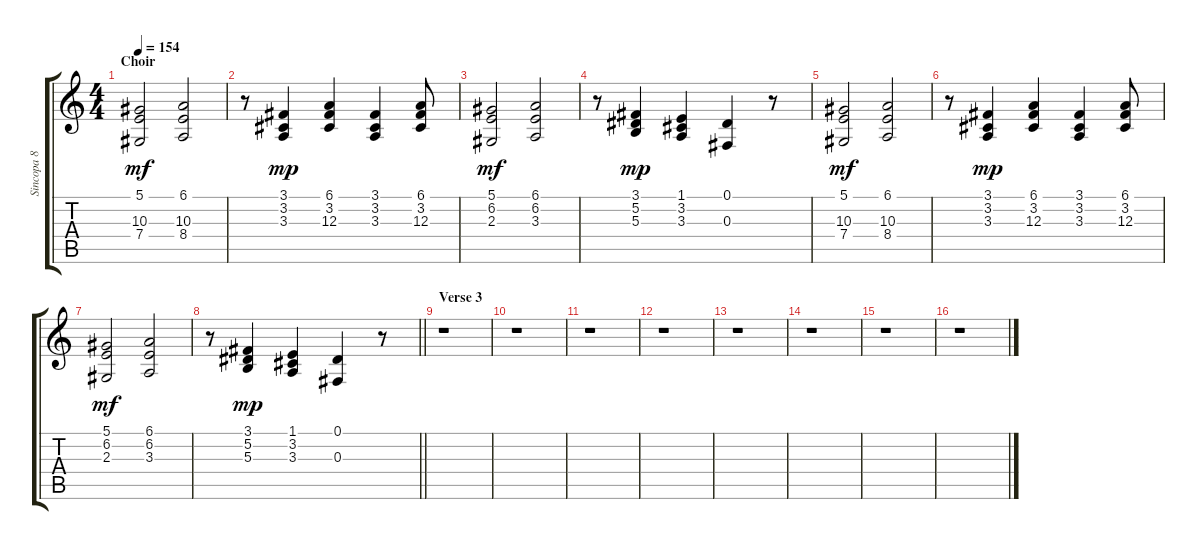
\track ("Sincopa 8 - Choir" "Sincopa 8 ") {instrument choiraahs}
\staff {score tabs}
\tuning (Eb4 Bb3 Gb3 Db3 Ab2 Eb2) {hide}
\ts (4 4)
\section ("" "Choir")
\tempo 154
\clef g2
\ks c
(5.1 10.3 7.4).2{dy mf} (6.1 10.3 8.4).2 |
r.8 (3.1 3.2 3.3).4{dy mp} (6.1 3.2 12.3).4 (3.1 3.2 3.3).4 (6.1 3.2 12.3).8 |
(5.1 6.2 2.3).2{dy mf} (6.1 6.2 3.3).2 |
r.8 (3.1 5.2 5.3).4{dy mp} (1.1 3.2 3.3).4 (0.1 0.3).4 r.8 |
(5.1 10.3 7.4).2{dy mf} (6.1 10.3 8.4).2 |
r.8 (3.1 3.2 3.3).4{dy mp} (6.1 3.2 12.3).4 (3.1 3.2 3.3).4 (6.1 3.2 12.3).8 |
(5.1 6.2 2.3).2{dy mf} (6.1 6.2 3.3).2 |
\barLineRight lightlight
r.8 (3.1 5.2 5.3).4{dy mp} (1.1 3.2 3.3).4 (0.1 0.3).4 r.8 |
\section ("" "Verse 3")
r.1 |
r.1 |
r.1 |
r.1 |
r.1 |
r.1 |
r.1 |
r.1
